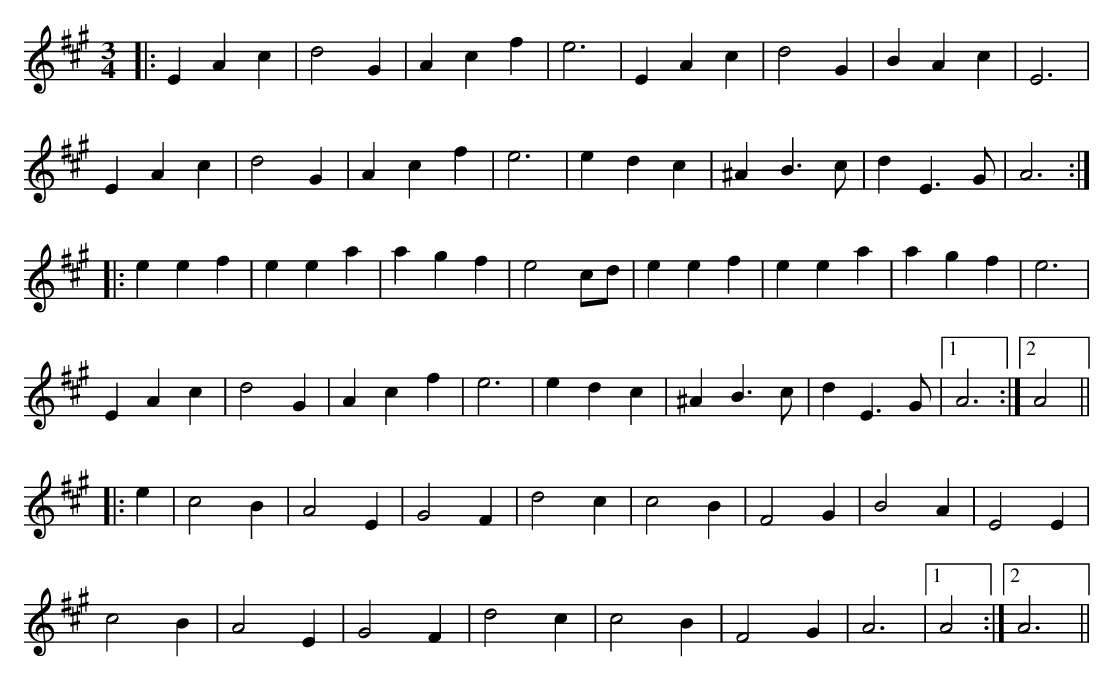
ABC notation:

X:1
M:3/4
K:A
|:E2 A2 c2|d4 G2|A2 c2 f2|e6|E2 A2 c2|d4 G2|B2 A2 c2|E6|
E2 A2 c2|d4 G2|A2 c2 f2|e6|e2 d2 c2|^A2 B3 c|d2 E3 G|A6:|
|:e2 e2 f2|e2 e2 a2|a2 g2 f2|e4 cd|e2 e2 f2|e2 e2 a2|a2 g2 f2|e6|
E2 A2 c2|d4 G2|A2 c2 f2|e6|e2 d2 c2|^A2 B3 c|d2 E3 G|1 A6:|2 A4||
|:e2|c4 B2|A4 E2|G4 F2|d4 c2|c4 B2|F4 G2|B4 A2|E4 E2|
c4 B2|A4 E2|G4 F2|d4 c2|c4 B2|F4 G2|A6|1 A4:|2 A6||
